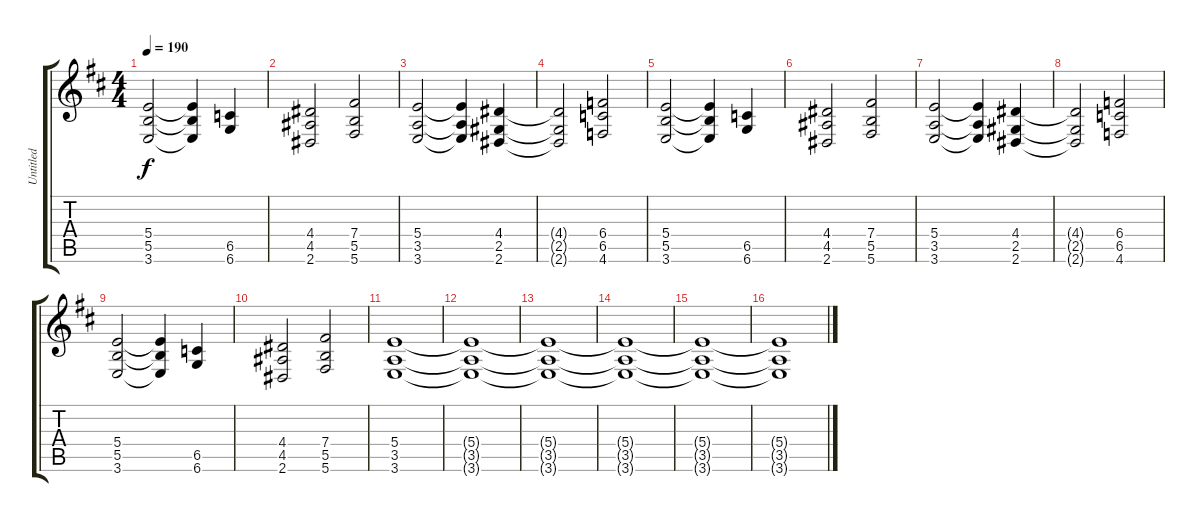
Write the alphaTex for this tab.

\track ("Untitled" "Untitled") {instrument distortionguitar}
\staff {score tabs}
\tuning (Db4 Ab3 E3 B2 Gb2 Db2) {hide}
\ts (4 4)
\tempo 190
\clef g2
\ks d
(5.4 5.5 3.6).2{dy f} (5.4{t} 5.5{t} 3.6{t}).4 (6.5 6.6).4 |
(4.4 4.5 2.6).2 (7.4 5.5 5.6).2 |
(5.4 3.5 3.6).2 (5.4{t} 3.5{t} 3.6{t}).4 (4.4 2.5 2.6).4 |
(4.4{t} 2.5{t} 2.6{t}).2 (6.4 6.5 4.6).2 |
(5.4 5.5 3.6).2 (5.4{t} 5.5{t} 3.6{t}).4 (6.5 6.6).4 |
(4.4 4.5 2.6).2 (7.4 5.5 5.6).2 |
(5.4 3.5 3.6).2 (5.4{t} 3.5{t} 3.6{t}).4 (4.4 2.5 2.6).4 |
(4.4{t} 2.5{t} 2.6{t}).2 (6.4 6.5 4.6).2 |
(5.4 5.5 3.6).2 (5.4{t} 5.5{t} 3.6{t}).4 (6.5 6.6).4 |
(4.4 4.5 2.6).2 (7.4 5.5 5.6).2 |
(5.4 3.5 3.6).1 |
(5.4{t} 3.5{t} 3.6{t}).1 |
(5.4{t} 3.5{t} 3.6{t}).1 |
(5.4{t} 3.5{t} 3.6{t}).1 |
(5.4{t} 3.5{t} 3.6{t}).1 |
(5.4{t} 3.5{t} 3.6{t}).1
